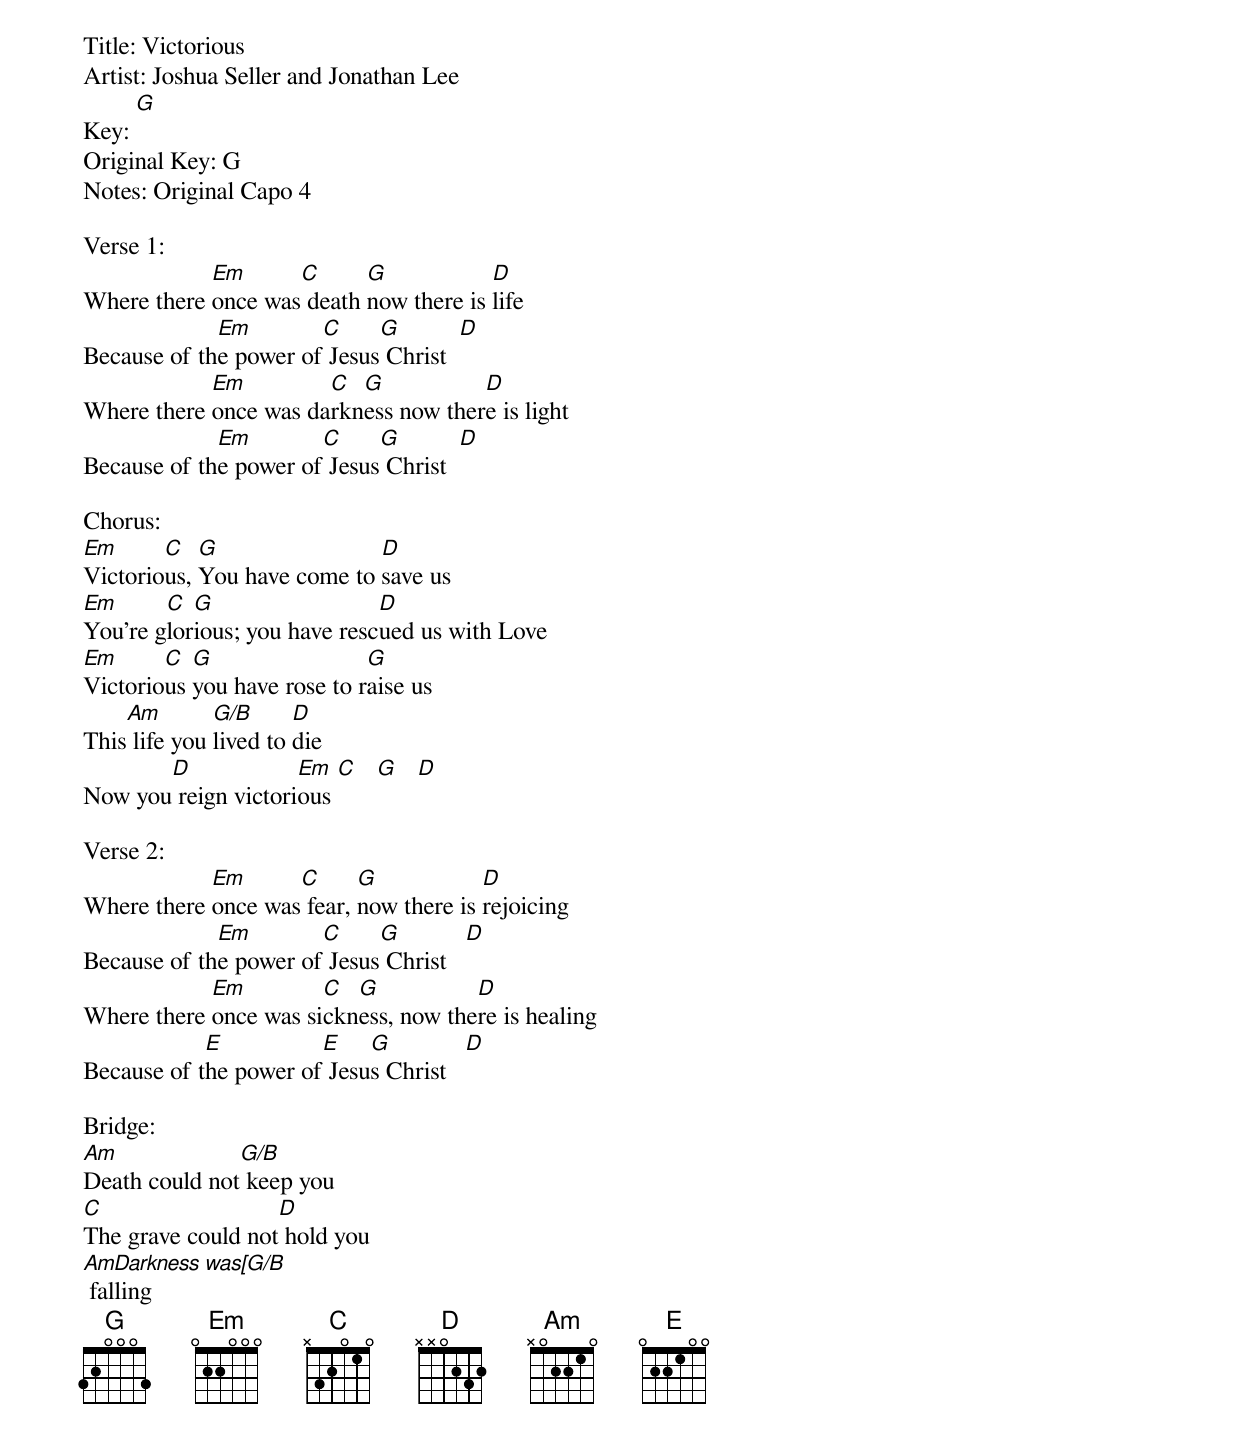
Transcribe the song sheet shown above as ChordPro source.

Title: Victorious
Artist: Joshua Seller and Jonathan Lee
Key: [G]
Original Key: G
Notes: Original Capo 4

Verse 1:
Where there [Em]once was[C] death [G]now there is [D]life
Because of th[Em]e power of[C] Jesus[G] Christ  [D]
Where there [Em]once was da[C]rkn[G]ess now ther[D]e is light
Because of th[Em]e power of[C] Jesus[G] Christ  [D]

Chorus:
[Em]Victorio[C]us, [G]You have come to [D]save us
[Em]You're g[C]lor[G]ious; you have resc[D]ued us with Love
[Em]Victorio[C]us [G]you have rose to r[G]aise us
This[Am] life you [G/B]lived to [D]die
Now you[D] reign victori[Em]ous [C]   [G]   [D]

Verse 2:
Where there [Em]once was[C] fear, [G]now there is [D]rejoicing
Because of th[Em]e power of[C] Jesus[G] Christ   [D]
Where there [Em]once was si[C]ckn[G]ess, now the[D]re is healing
Because of t[E]he power of[E] Jesu[G]s Christ   [D]

Bridge:
[Am]Death could not[G/B] keep you
[C]The grave could not[D] hold you
[AmDarkness was[G/B] falling
